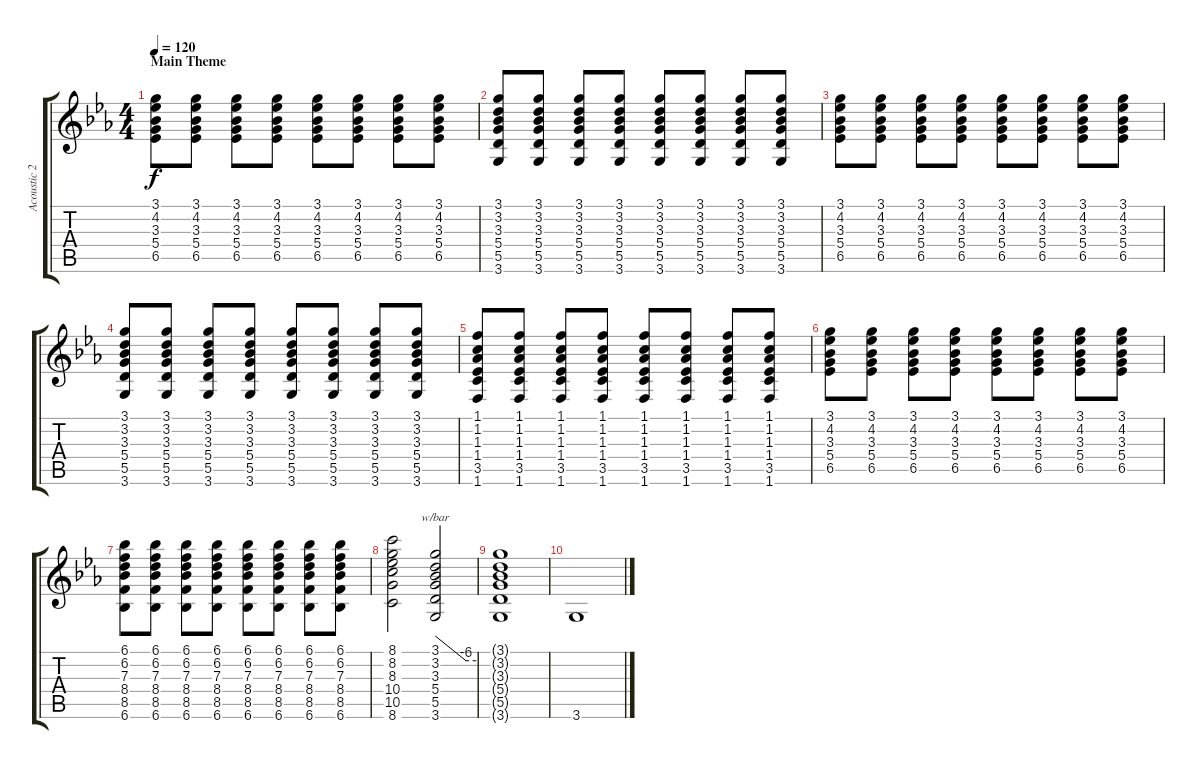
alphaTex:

\track ("Acoustic 2" "Acoustic 2") {instrument acousticguitarnylon}
\staff {score tabs}
\tuning (E4 B3 G3 D3 A2 E2) {hide}
\ts (4 4)
\section ("" "Main Theme")
\tempo 120
\clef g2
\ks cminor
(3.1 4.2 3.3 5.4 6.5).8{dy f volume 12} (3.1 4.2 3.3 5.4 6.5).8 (3.1 4.2 3.3 5.4 6.5).8 (3.1 4.2 3.3 5.4 6.5).8 (3.1 4.2 3.3 5.4 6.5).8 (3.1 4.2 3.3 5.4 6.5).8 (3.1 4.2 3.3 5.4 6.5).8 (3.1 4.2 3.3 5.4 6.5).8 |
(3.1 3.2 3.3 5.4 5.5 3.6).8 (3.1 3.2 3.3 5.4 5.5 3.6).8 (3.1 3.2 3.3 5.4 5.5 3.6).8 (3.1 3.2 3.3 5.4 5.5 3.6).8 (3.1 3.2 3.3 5.4 5.5 3.6).8 (3.1 3.2 3.3 5.4 5.5 3.6).8 (3.1 3.2 3.3 5.4 5.5 3.6).8 (3.1 3.2 3.3 5.4 5.5 3.6).8 |
(3.1 4.2 3.3 5.4 6.5).8 (3.1 4.2 3.3 5.4 6.5).8 (3.1 4.2 3.3 5.4 6.5).8 (3.1 4.2 3.3 5.4 6.5).8 (3.1 4.2 3.3 5.4 6.5).8 (3.1 4.2 3.3 5.4 6.5).8 (3.1 4.2 3.3 5.4 6.5).8 (3.1 4.2 3.3 5.4 6.5).8 |
(3.1 3.2 3.3 5.4 5.5 3.6).8 (3.1 3.2 3.3 5.4 5.5 3.6).8 (3.1 3.2 3.3 5.4 5.5 3.6).8 (3.1 3.2 3.3 5.4 5.5 3.6).8 (3.1 3.2 3.3 5.4 5.5 3.6).8 (3.1 3.2 3.3 5.4 5.5 3.6).8 (3.1 3.2 3.3 5.4 5.5 3.6).8 (3.1 3.2 3.3 5.4 5.5 3.6).8 |
(1.1 1.2 1.3 1.4 3.5 1.6).8 (1.1 1.2 1.3 1.4 3.5 1.6).8 (1.1 1.2 1.3 1.4 3.5 1.6).8 (1.1 1.2 1.3 1.4 3.5 1.6).8 (1.1 1.2 1.3 1.4 3.5 1.6).8 (1.1 1.2 1.3 1.4 3.5 1.6).8 (1.1 1.2 1.3 1.4 3.5 1.6).8 (1.1 1.2 1.3 1.4 3.5 1.6).8 |
(3.1 4.2 3.3 5.4 6.5).8 (3.1 4.2 3.3 5.4 6.5).8 (3.1 4.2 3.3 5.4 6.5).8 (3.1 4.2 3.3 5.4 6.5).8 (3.1 4.2 3.3 5.4 6.5).8 (3.1 4.2 3.3 5.4 6.5).8 (3.1 4.2 3.3 5.4 6.5).8 (3.1 4.2 3.3 5.4 6.5).8 |
(6.1 6.2 7.3 8.4 8.5 6.6).8 (6.1 6.2 7.3 8.4 8.5 6.6).8 (6.1 6.2 7.3 8.4 8.5 6.6).8 (6.1 6.2 7.3 8.4 8.5 6.6).8 (6.1 6.2 7.3 8.4 8.5 6.6).8 (6.1 6.2 7.3 8.4 8.5 6.6).8 (6.1 6.2 7.3 8.4 8.5 6.6).8 (6.1 6.2 7.3 8.4 8.5 6.6).8 |
(8.1 8.2 8.3 10.4 10.5 8.6).2 (3.1 3.2 3.3 5.4 5.5 3.6).2{tbe (custom default 0 0 45 -24 60 -24)} |
(3.1{t} 3.2{t} 3.3{t} 5.4{t} 5.5{t} 3.6{t}).1 |
3.6.1
